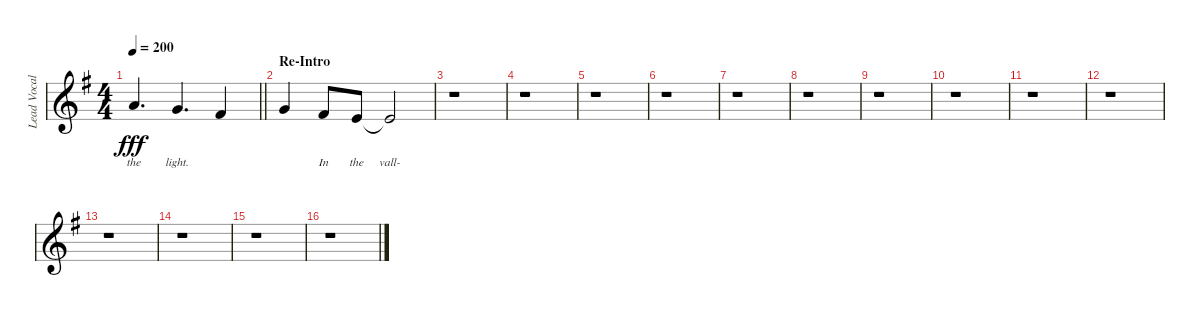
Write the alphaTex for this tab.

\track ("Lead Vocals" "Lead Vocal") {instrument lead2sawtooth}
\staff {score}
\tuning (E4 B3 G3 D3 A2 E2) {hide}
\ts (4 4)
\tempo 200
\clef g2
\barLineRight lightlight
\ks g
5.1.4{d lyrics (0 "the") lyrics (1 "") lyrics (2 "") lyrics (3 "") lyrics (4 "") dy fff} 3.1.4{d lyrics (0 "light.") lyrics (1 "") lyrics (2 "") lyrics (3 "") lyrics (4 "")} 2.1.4{lyrics (0 "") lyrics (1 "") lyrics (2 "") lyrics (3 "") lyrics (4 "")} |
\section ("" "Re-Intro")
3.1.4{lyrics (0 "") lyrics (1 "") lyrics (2 "") lyrics (3 "") lyrics (4 "")} 2.1.8{lyrics (0 "In") lyrics (1 "") lyrics (2 "") lyrics (3 "") lyrics (4 "")} 0.1.8{lyrics (0 "the") lyrics (1 "") lyrics (2 "") lyrics (3 "") lyrics (4 "")} 0.1{t}.2{lyrics (0 "vall-") lyrics (1 "") lyrics (2 "") lyrics (3 "") lyrics (4 "")} |
r.1 |
r.1 |
r.1 |
r.1 |
r.1 |
r.1 |
r.1 |
r.1 |
r.1 |
r.1 |
r.1 |
r.1 |
r.1 |
r.1
